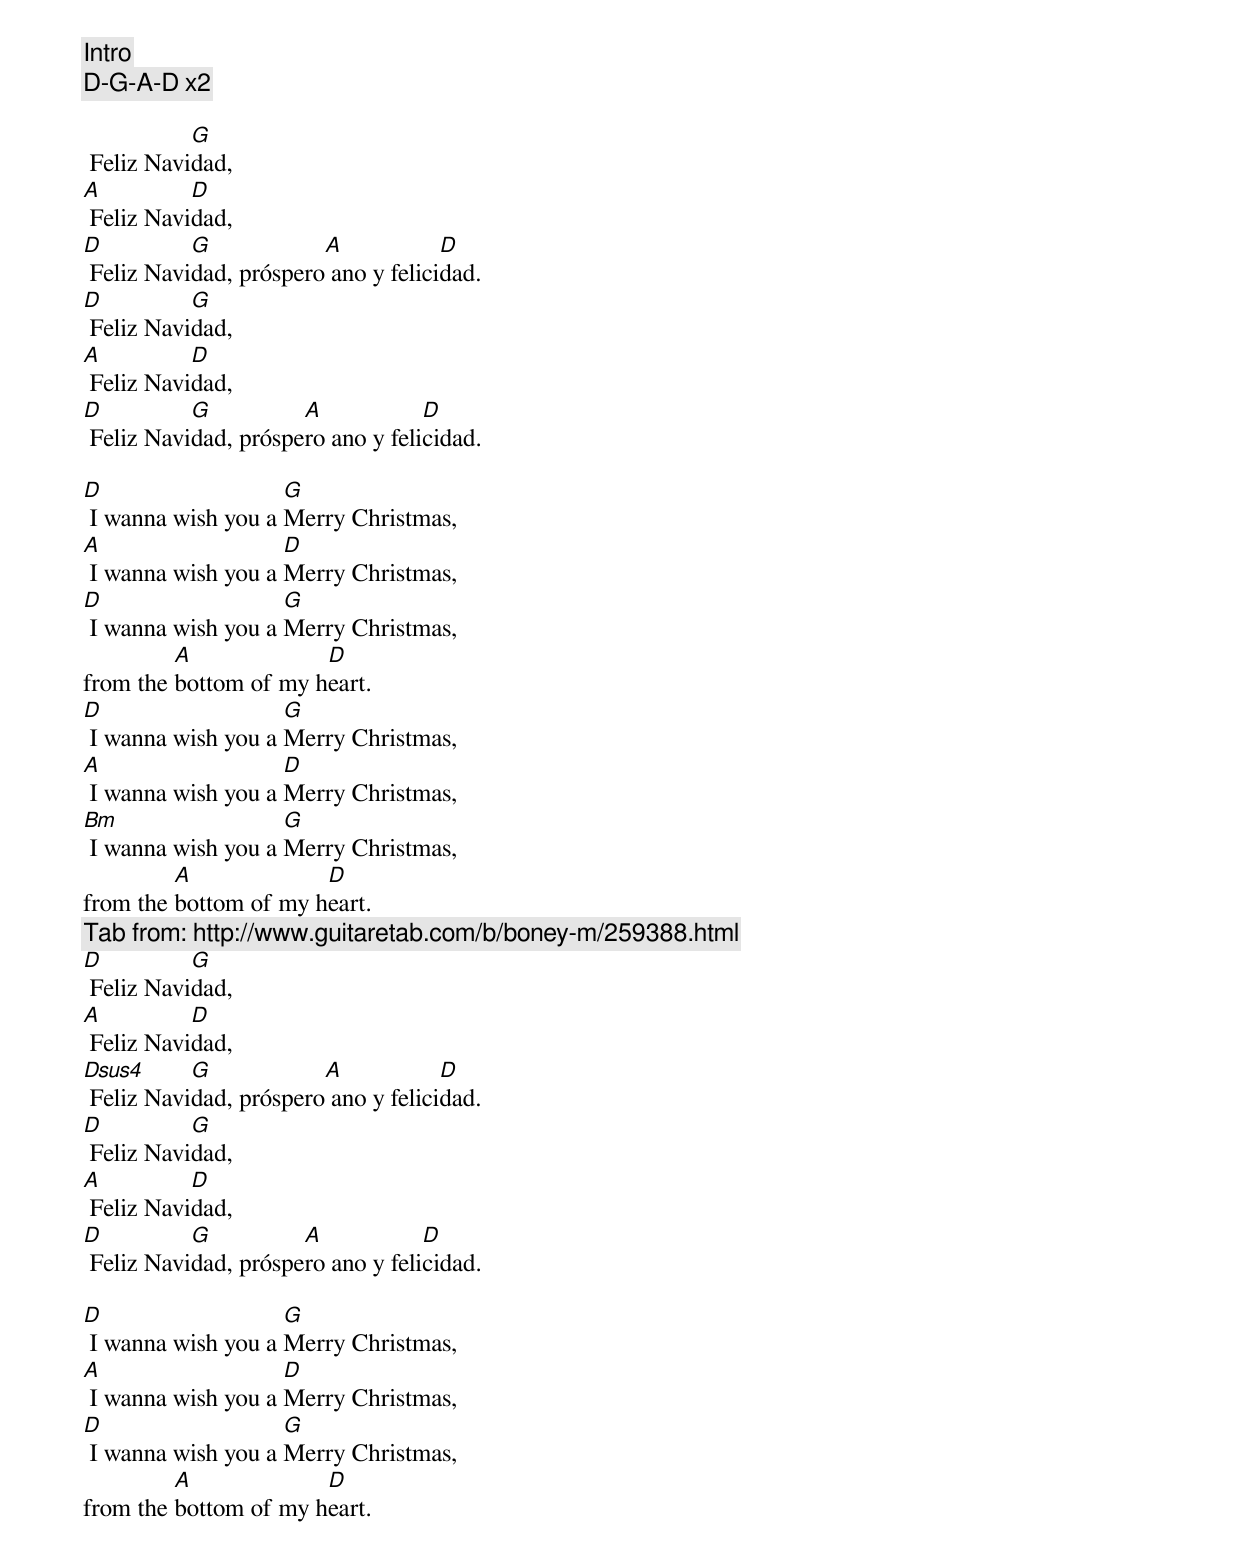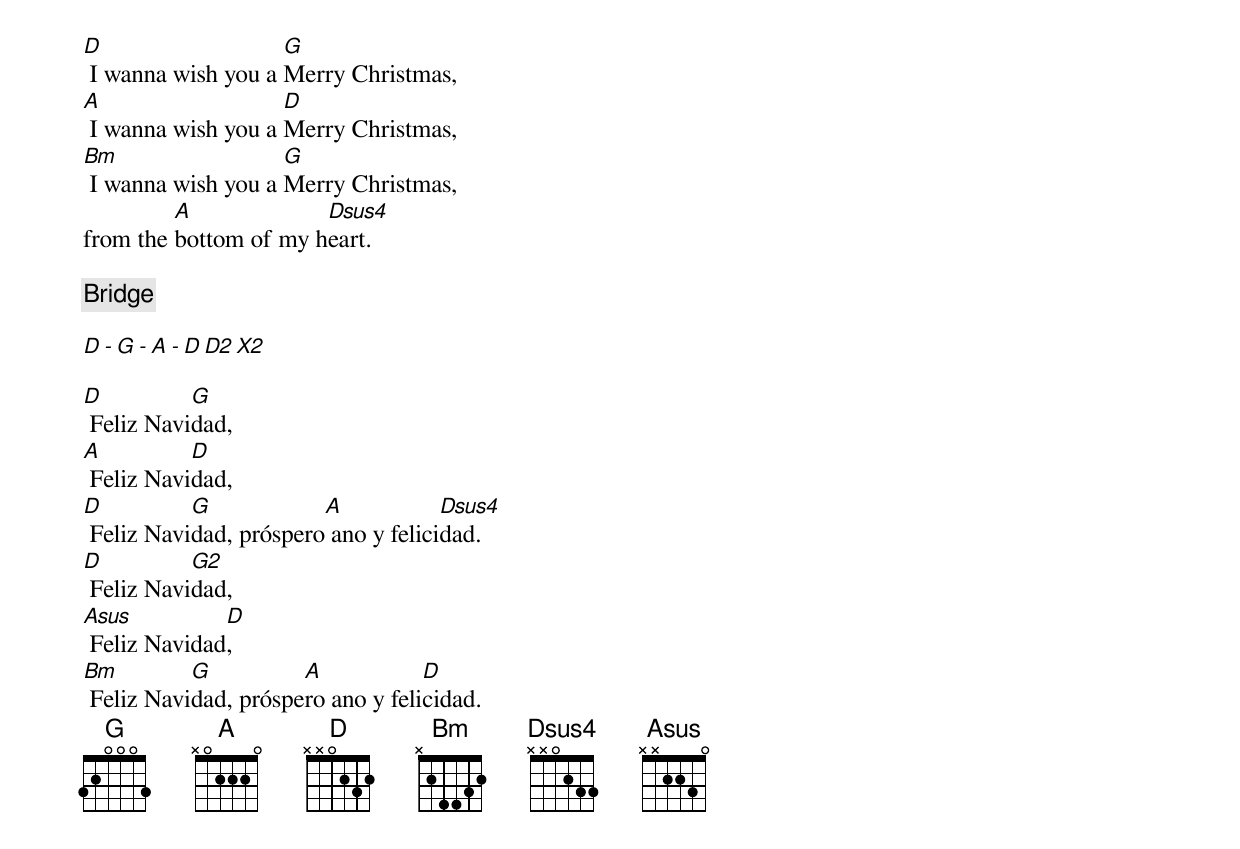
TITLE:Feliz Navidad,,DUR:150,BPM:150,BEATS:4,KEY:D,QUAL:Raw,ARTIST:,GENRE:Unknown,STYLE:Unknown,HITyear:
[Intro]
D-G-A-D x2

           G
 Feliz Navidad,
A          D
 Feliz Navidad,
D          G            A            D
 Feliz Navidad, próspero ano y felicidad.
D          G
 Feliz Navidad,
A          D
 Feliz Navidad,
D          G          A            D
 Feliz Navidad, próspero ano y felicidad.

D                   G
 I wanna wish you a Merry Christmas,
A                   D
 I wanna wish you a Merry Christmas,
D                   G
 I wanna wish you a Merry Christmas,
         A             D
from the bottom of my heart.
D                   G
 I wanna wish you a Merry Christmas,
A                   D
 I wanna wish you a Merry Christmas,
Bm                  G
 I wanna wish you a Merry Christmas,
         A             D
from the bottom of my heart.
[ Tab from: http://www.guitaretab.com/b/boney-m/259388.html ]
D          G
 Feliz Navidad,
A          D
 Feliz Navidad,
Dsus4      G            A            D
 Feliz Navidad, próspero ano y felicidad.
D          G
 Feliz Navidad,
A          D
 Feliz Navidad,
D          G          A            D
 Feliz Navidad, próspero ano y felicidad.

D                   G
 I wanna wish you a Merry Christmas,
A                   D
 I wanna wish you a Merry Christmas,
D                   G
 I wanna wish you a Merry Christmas,
         A             D
from the bottom of my heart.
D                   G
 I wanna wish you a Merry Christmas,
A                   D
 I wanna wish you a Merry Christmas,
Bm                  G
 I wanna wish you a Merry Christmas,
         A             Dsus4
from the bottom of my heart.

[Bridge]

D - G - A - D D2 X2

D          G
 Feliz Navidad,
A          D
 Feliz Navidad,
D          G            A            Dsus4
 Feliz Navidad, próspero ano y felicidad.
D          G2
 Feliz Navidad,
Asus          D
 Feliz Navidad,
Bm         G          A            D
 Feliz Navidad, próspero ano y felicidad.
